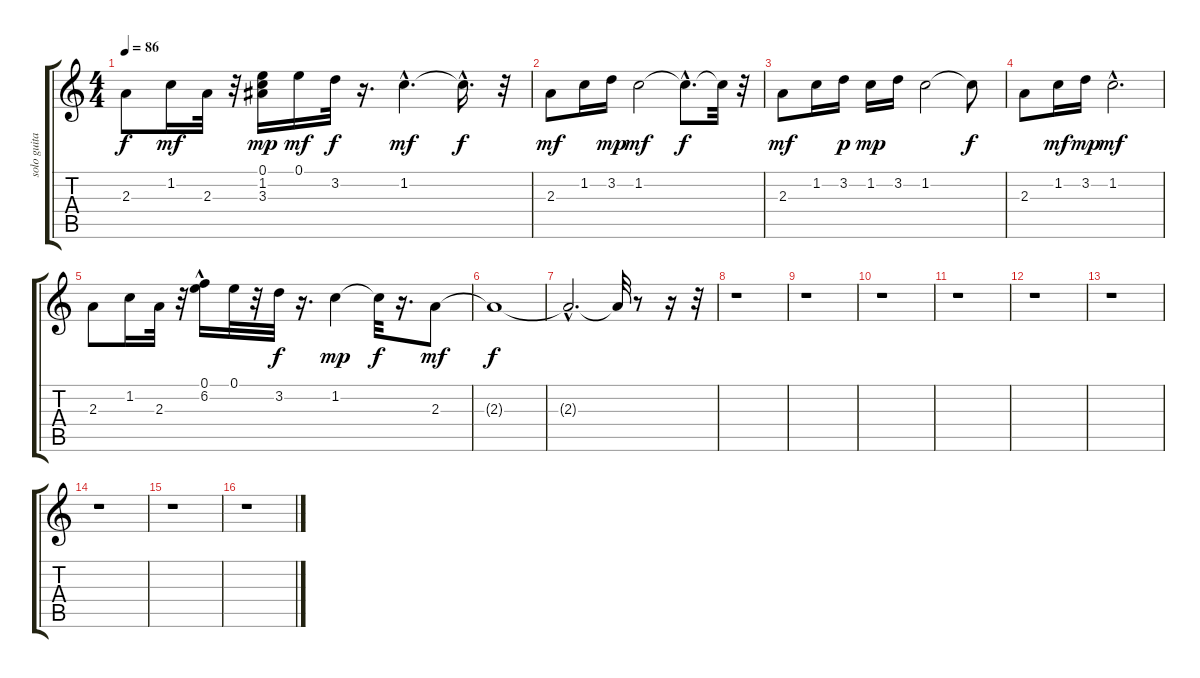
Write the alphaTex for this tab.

\track ("solo guitar" "solo guita") {instrument electricguitarjazz}
\staff {score tabs}
\tuning (E4 B3 G3 D3 A2 E2) {hide}
\ts (4 4)
\tempo 86
\clef g2
\ks c
2.3.8{dy f} 1.2.16{dy mf} 2.3.32 r.32 (0.1 1.2 3.3).16{dy mp} 0.1.16{dy mf} 3.2.32{dy f} r.16{d} 1.2{hac}.4{d dy mf} 1.2{hac t}.16{d dy f} r.32 |
2.3.8{dy mf} 1.2.16 3.2.16{dy mp} 1.2.2{dy mf} 1.2{hac t}.8{d dy f} 1.2{t}.32 r.32 |
2.3.8{dy mf} 1.2.16 3.2.16{dy p} 1.2.16{dy mp} 3.2.16 1.2.2 1.2{t}.8{dy f} |
2.3.8 1.2.16{dy mf} 3.2.16{dy mp} 1.2{hac}.2{d dy mf} |
2.3.8 1.2.16 2.3.32 r.32 (0.1 6.2{hac}).16 0.1.32 r.32 3.2.32{dy f} r.16{d} 1.2.4{dy mp} 1.2{t}.32{dy f} r.16{d} 2.3.8{dy mf} |
2.3{t}.1{dy f} |
2.3{hac t}.2{d} 2.3{t}.32 r.8 r.16 r.32 |
r.1 |
r.1 |
r.1 |
r.1 |
r.1 |
r.1 |
r.1 |
r.1 |
r.1
